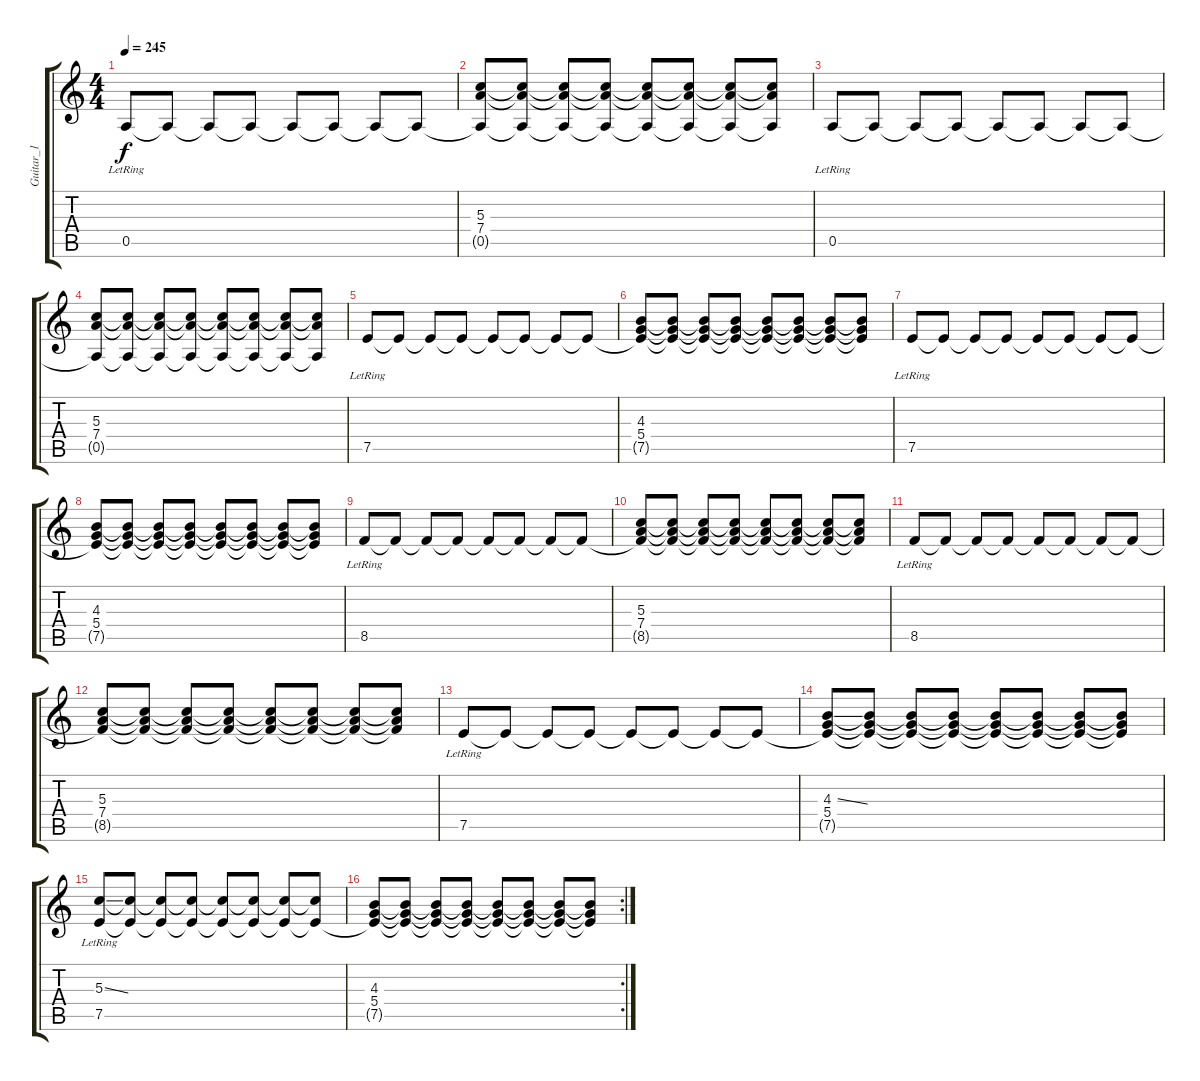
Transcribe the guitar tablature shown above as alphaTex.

\track ("Guitar_1" "Guitar_1") {instrument electricguitarjazz}
\staff {score tabs}
\tuning (E4 B3 G3 D3 A2 E2) {hide}
\ts (4 4)
\tempo 245
\clef g2
\ks c
0.5{lr}.8{dy f} 0.5{t}.8 0.5{t}.8 0.5{t}.8 0.5{t}.8 0.5{t}.8 0.5{t}.8 0.5{t}.8 |
(5.3 7.4 0.5{t}).8 (5.3{t} 7.4{t} 0.5{t}).8 (5.3{t} 7.4{t} 0.5{t}).8 (5.3{t} 7.4{t} 0.5{t}).8 (5.3{t} 7.4{t} 0.5{t}).8 (5.3{t} 7.4{t} 0.5{t}).8 (5.3{t} 7.4{t} 0.5{t}).8 (5.3{t} 7.4{t} 0.5{t}).8 |
0.5{lr}.8 0.5{t}.8 0.5{t}.8 0.5{t}.8 0.5{t}.8 0.5{t}.8 0.5{t}.8 0.5{t}.8 |
(5.3 7.4 0.5{t}).8 (5.3{t} 7.4{t} 0.5{t}).8 (5.3{t} 7.4{t} 0.5{t}).8 (5.3{t} 7.4{t} 0.5{t}).8 (5.3{t} 7.4{t} 0.5{t}).8 (5.3{t} 7.4{t} 0.5{t}).8 (5.3{t} 7.4{t} 0.5{t}).8 (5.3{t} 7.4{t} 0.5{t}).8 |
7.5{lr}.8 7.5{t}.8 7.5{t}.8 7.5{t}.8 7.5{t}.8 7.5{t}.8 7.5{t}.8 7.5{t}.8 |
(4.3 5.4 7.5{t}).8 (4.3{t} 5.4{t} 7.5{t}).8 (4.3{t} 5.4{t} 7.5{t}).8 (4.3{t} 5.4{t} 7.5{t}).8 (4.3{t} 5.4{t} 7.5{t}).8 (4.3{t} 5.4{t} 7.5{t}).8 (4.3{t} 5.4{t} 7.5{t}).8 (4.3{t} 5.4{t} 7.5{t}).8 |
7.5{lr}.8 7.5{t}.8 7.5{t}.8 7.5{t}.8 7.5{t}.8 7.5{t}.8 7.5{t}.8 7.5{t}.8 |
(4.3 5.4 7.5{t}).8 (4.3{t} 5.4{t} 7.5{t}).8 (4.3{t} 5.4{t} 7.5{t}).8 (4.3{t} 5.4{t} 7.5{t}).8 (4.3{t} 5.4{t} 7.5{t}).8 (4.3{t} 5.4{t} 7.5{t}).8 (4.3{t} 5.4{t} 7.5{t}).8 (4.3{t} 5.4{t} 7.5{t}).8 |
8.5{lr}.8 8.5{t}.8 8.5{t}.8 8.5{t}.8 8.5{t}.8 8.5{t}.8 8.5{t}.8 8.5{t}.8 |
(5.3 7.4 8.5{t}).8 (5.3{t} 7.4{t} 8.5{t}).8 (5.3{t} 7.4{t} 8.5{t}).8 (5.3{t} 7.4{t} 8.5{t}).8 (5.3{t} 7.4{t} 8.5{t}).8 (5.3{t} 7.4{t} 8.5{t}).8 (5.3{t} 7.4{t} 8.5{t}).8 (5.3{t} 7.4{t} 8.5{t}).8 |
8.5{lr}.8 8.5{t}.8 8.5{t}.8 8.5{t}.8 8.5{t}.8 8.5{t}.8 8.5{t}.8 8.5{t}.8 |
(5.3 7.4 8.5{t}).8 (5.3{t} 7.4{t} 8.5{t}).8 (5.3{t} 7.4{t} 8.5{t}).8 (5.3{t} 7.4{t} 8.5{t}).8 (5.3{t} 7.4{t} 8.5{t}).8 (5.3{t} 7.4{t} 8.5{t}).8 (5.3{t} 7.4{t} 8.5{t}).8 (5.3{t} 7.4{t} 8.5{t}).8 |
7.5{lr}.8 7.5{t}.8 7.5{t}.8 7.5{t}.8 7.5{t}.8 7.5{t}.8 7.5{t}.8 7.5{t}.8 |
(4.3{ss} 5.4 7.5{t}).8 (4.3{t} 5.4{t} 7.5{t}).8 (4.3{t} 5.4{t} 7.5{t}).8 (4.3{t} 5.4{t} 7.5{t}).8 (4.3{t} 5.4{t} 7.5{t}).8 (4.3{t} 5.4{t} 7.5{t}).8 (4.3{t} 5.4{t} 7.5{t}).8 (4.3{t} 5.4{t} 7.5{t}).8 |
(5.3{ss} 7.5{lr}).8 (5.3{t} 7.5{t}).8 (5.3{t} 7.5{t}).8 (5.3{t} 7.5{t}).8 (5.3{t} 7.5{t}).8 (5.3{t} 7.5{t}).8 (5.3{t} 7.5{t}).8 (5.3{t} 7.5{t}).8 |
\rc 2
(4.3 5.4 7.5{t}).8 (4.3{t} 5.4{t} 7.5{t}).8 (4.3{t} 5.4{t} 7.5{t}).8 (4.3{t} 5.4{t} 7.5{t}).8 (4.3{t} 5.4{t} 7.5{t}).8 (4.3{t} 5.4{t} 7.5{t}).8 (4.3{t} 5.4{t} 7.5{t}).8 (4.3{t} 5.4{t} 7.5{t}).8
